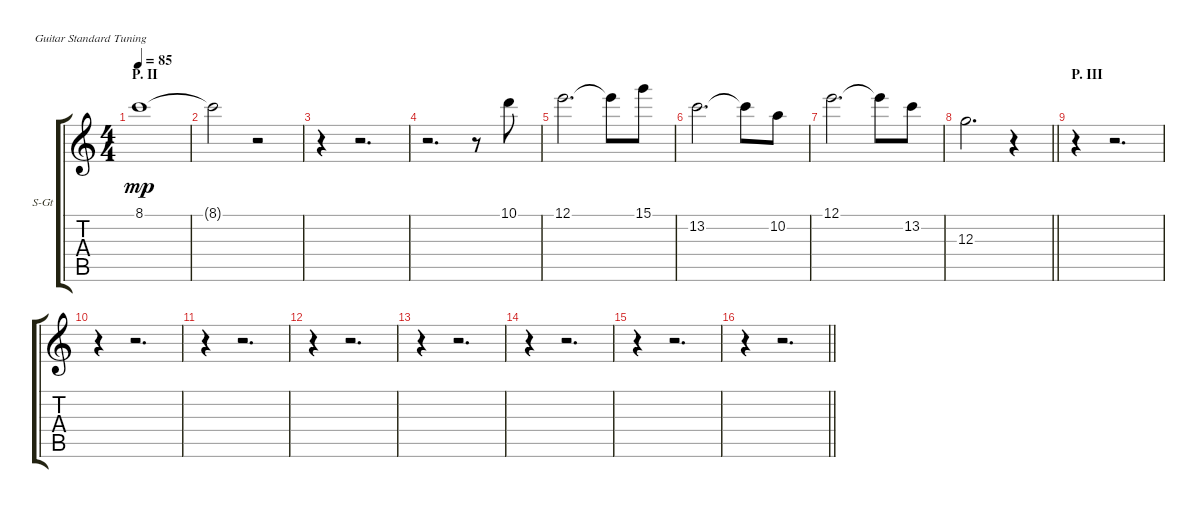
\bracketExtendMode groupsimilarinstruments
\firstSystemTrackNameOrientation horizontal
\otherSystemsTrackNameOrientation horizontal
\track ("Keyboard [Choir]" "S-Gt") {instrument choiraahs}
\staff {score tabs}
\tuning (E4 B3 G3 D3 A2 E2)
\displaytranspose 12
\ts (4 4)
\section ("" "P. II")
\tempo 85
\clef g2
\ks c
8.1.1{dy mp} |
8.1{t}.2 r.2 |
r.4 r.2{d} |
r.2{d} r.8 10.1.8 |
12.1.2{d} 12.1{t}.8 15.1.8 |
13.2.2{d} 13.2{t}.8 10.2.8 |
12.1.2{d} 12.1{t}.8 13.2.8 |
\barLineRight lightlight
12.3.2{d} r.4 |
\section ("" "P. III")
r.4 r.2{d} |
r.4 r.2{d} |
r.4 r.2{d} |
r.4 r.2{d} |
r.4 r.2{d} |
r.4 r.2{d} |
r.4 r.2{d} |
\barLineRight lightlight
r.4 r.2{d}
